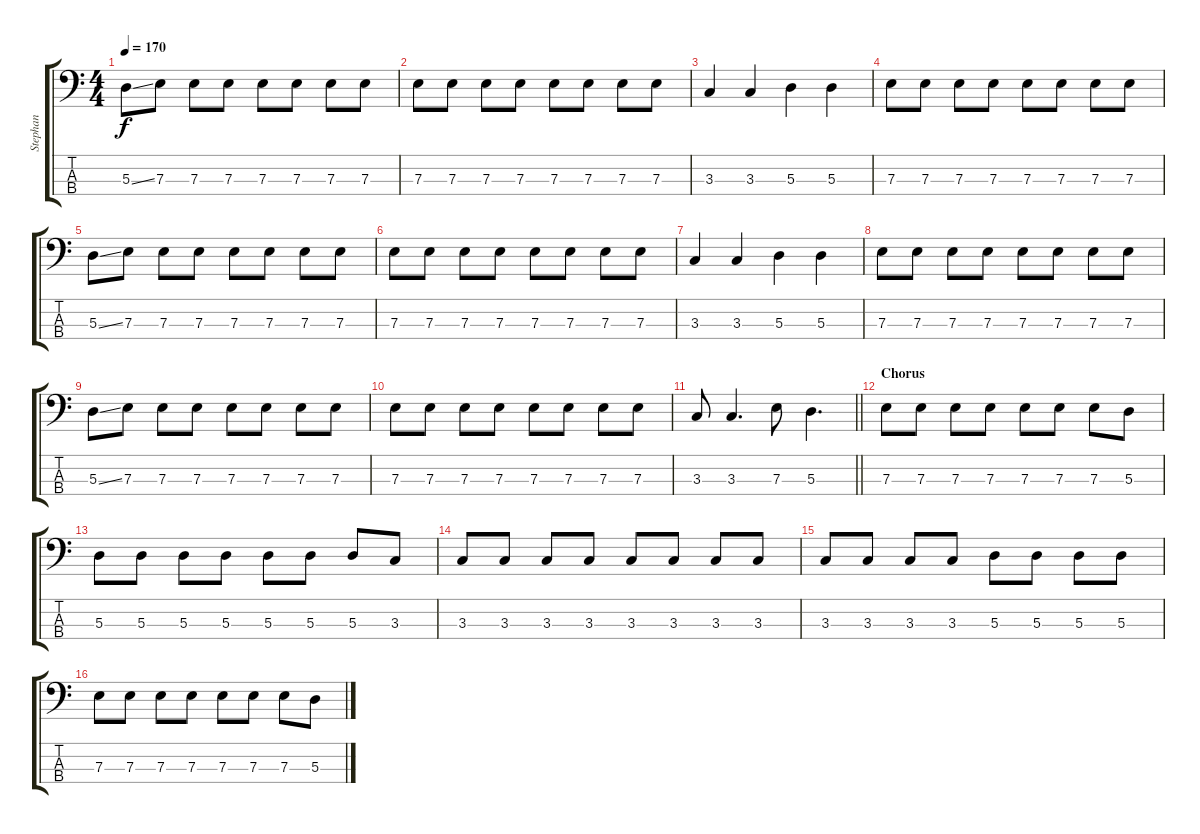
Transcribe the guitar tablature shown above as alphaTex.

\track ("Stephan" "Stephan") {instrument electricbasspick}
\staff {score tabs}
\tuning (G2 D2 A1 E1) {hide}
\ts (4 4)
\tempo 170
\clef f4
\ks c
5.3{ss}.8{dy f} 7.3.8 7.3.8 7.3.8 7.3.8 7.3.8 7.3.8 7.3.8 |
7.3.8 7.3.8 7.3.8 7.3.8 7.3.8 7.3.8 7.3.8 7.3.8 |
3.3.4 3.3.4 5.3.4 5.3.4 |
7.3.8 7.3.8 7.3.8 7.3.8 7.3.8 7.3.8 7.3.8 7.3.8 |
5.3{ss}.8 7.3.8 7.3.8 7.3.8 7.3.8 7.3.8 7.3.8 7.3.8 |
7.3.8 7.3.8 7.3.8 7.3.8 7.3.8 7.3.8 7.3.8 7.3.8 |
3.3.4 3.3.4 5.3.4 5.3.4 |
7.3.8 7.3.8 7.3.8 7.3.8 7.3.8 7.3.8 7.3.8 7.3.8 |
5.3{ss}.8 7.3.8 7.3.8 7.3.8 7.3.8 7.3.8 7.3.8 7.3.8 |
7.3.8 7.3.8 7.3.8 7.3.8 7.3.8 7.3.8 7.3.8 7.3.8 |
\barLineRight lightlight
3.3.8 3.3.4{d} 7.3.8 5.3.4{d} |
\section ("" "Chorus")
7.3.8 7.3.8 7.3.8 7.3.8 7.3.8 7.3.8 7.3.8 5.3.8 |
5.3.8 5.3.8 5.3.8 5.3.8 5.3.8 5.3.8 5.3.8 3.3.8 |
3.3.8 3.3.8 3.3.8 3.3.8 3.3.8 3.3.8 3.3.8 3.3.8 |
3.3.8 3.3.8 3.3.8 3.3.8 5.3.8 5.3.8 5.3.8 5.3.8 |
7.3.8 7.3.8 7.3.8 7.3.8 7.3.8 7.3.8 7.3.8 5.3.8
